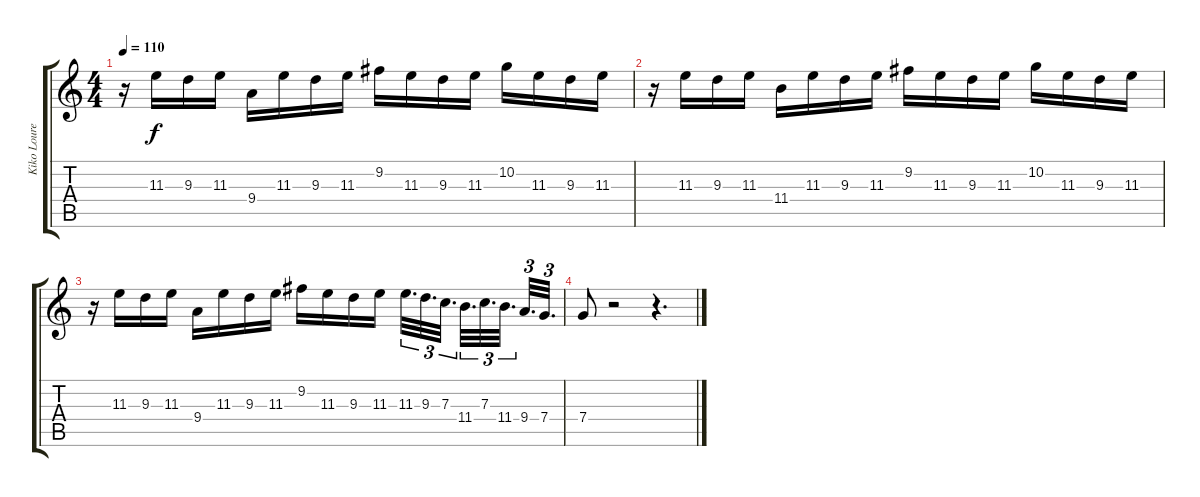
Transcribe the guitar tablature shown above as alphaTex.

\track ("Kiko Loureiro" "Kiko Loure") {instrument distortionguitar}
\staff {score tabs}
\tuning (D4 A3 F3 C3 G2 D2) {hide}
\ts (4 4)
\tempo 110
\clef g2
\ks c
r.16{dy f} 11.3.16 9.3.16 11.3.16 9.4.16 11.3.16 9.3.16 11.3.16 9.2.16 11.3.16 9.3.16 11.3.16 10.2.16 11.3.16 9.3.16 11.3.16 |
r.16 11.3.16 9.3.16 11.3.16 11.4.16 11.3.16 9.3.16 11.3.16 9.2.16 11.3.16 9.3.16 11.3.16 10.2.16 11.3.16 9.3.16 11.3.16 |
r.16 11.3.16 9.3.16 11.3.16 9.4.16 11.3.16 9.3.16 11.3.16 9.2.16 11.3.16 9.3.16 11.3.16 11.3.32{d tu (3 2)} 9.3.32{d tu (3 2)} 7.3.32{d tu (3 2)} 11.4.32{d tu (3 2)} 7.3.32{d tu (3 2)} 11.4.32{d tu (3 2)} 9.4.32{d tu (3 2)} 7.4.32{d tu (3 2)} |
7.4.8 r.2 r.4{d}
